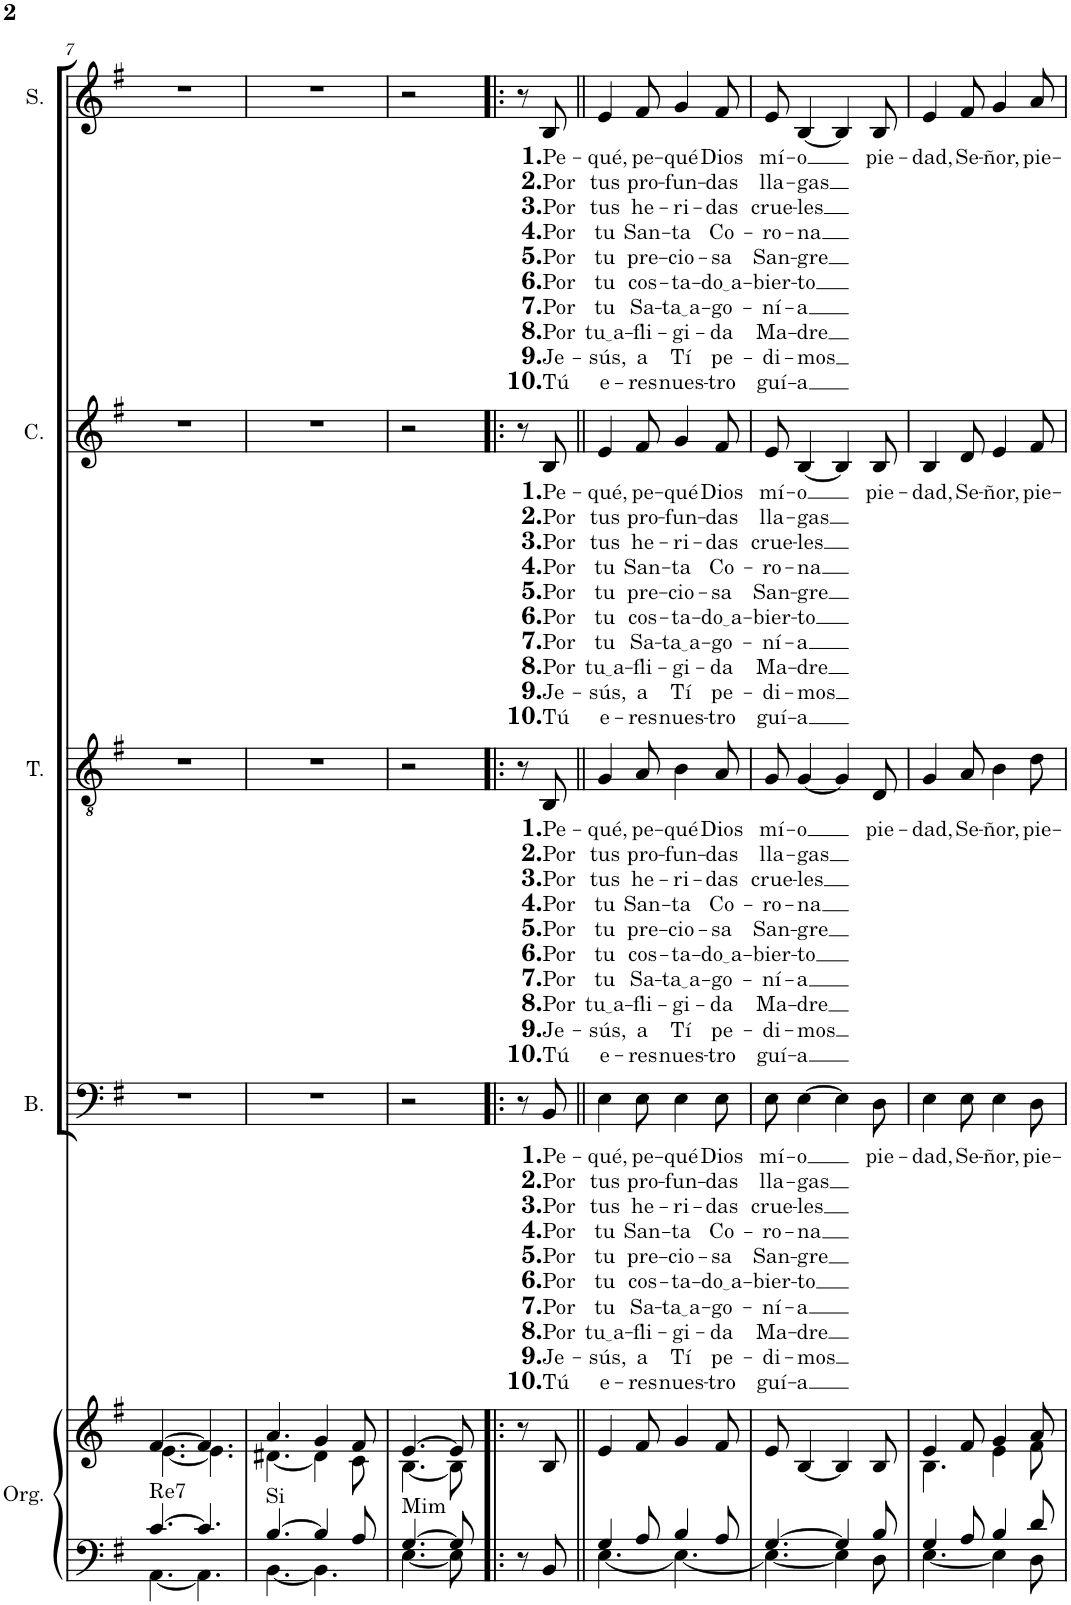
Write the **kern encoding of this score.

**kern	**kern	**harte	**kern	**text	**text	**text	**text	**text	**text	**text	**text	**text	**text	**kern	**text	**text	**text	**text	**text	**text	**text	**text	**text	**text	**kern	**text	**text	**text	**text	**text	**text	**text	**text	**text	**text	**kern	**text	**text	**text	**text	**text	**text	**text	**text	**text	**text
*part5	*part5	*part5	*part4	*part4	*part4	*part4	*part4	*part4	*part4	*part4	*part4	*part4	*part4	*part3	*part3	*part3	*part3	*part3	*part3	*part3	*part3	*part3	*part3	*part3	*part2	*part2	*part2	*part2	*part2	*part2	*part2	*part2	*part2	*part2	*part2	*part1	*part1	*part1	*part1	*part1	*part1	*part1	*part1	*part1	*part1	*part1
*staff6	*staff5	*	*staff4	*staff4	*staff4	*staff4	*staff4	*staff4	*staff4	*staff4	*staff4	*staff4	*staff4	*staff3	*staff3	*staff3	*staff3	*staff3	*staff3	*staff3	*staff3	*staff3	*staff3	*staff3	*staff2	*staff2	*staff2	*staff2	*staff2	*staff2	*staff2	*staff2	*staff2	*staff2	*staff2	*staff1	*staff1	*staff1	*staff1	*staff1	*staff1	*staff1	*staff1	*staff1	*staff1	*staff1
*I"Órgano	*	*	*I"Bajo	*	*	*	*	*	*	*	*	*	*	*I"Tenor	*	*	*	*	*	*	*	*	*	*	*I"Contralto	*	*	*	*	*	*	*	*	*	*	*I"Soprano	*	*	*	*	*	*	*	*	*	*
*	*	*	*I'B.	*	*	*	*	*	*	*	*	*	*	*I'T.	*	*	*	*	*	*	*	*	*	*	*I'C.	*	*	*	*	*	*	*	*	*	*	*I'S.	*	*	*	*	*	*	*	*	*	*
!!LO:PB:g=z
*clefF4	*clefG2	*	*clefF4	*	*	*	*	*	*	*	*	*	*	*clefGv2	*	*	*	*	*	*	*	*	*	*	*clefG2	*	*	*	*	*	*	*	*	*	*	*clefG2	*	*	*	*	*	*	*	*	*	*
*k[f#]	*k[f#]	*	*k[f#]	*	*	*	*	*	*	*	*	*	*	*k[f#]	*	*	*	*	*	*	*	*	*	*	*k[f#]	*	*	*	*	*	*	*	*	*	*	*k[f#]	*	*	*	*	*	*	*	*	*	*
*M6/8	*M6/8	*	*M6/8	*	*	*	*	*	*	*	*	*	*	*M6/8	*	*	*	*	*	*	*	*	*	*	*M6/8	*	*	*	*	*	*	*	*	*	*	*M6/8	*	*	*	*	*	*	*	*	*	*
=7	=7	=7	=7	=7	=7	=7	=7	=7	=7	=7	=7	=7	=7	=7	=7	=7	=7	=7	=7	=7	=7	=7	=7	=7	=7	=7	=7	=7	=7	=7	=7	=7	=7	=7	=7	=7	=7	=7	=7	=7	=7	=7	=7	=7	=7	=7
*^	*^	*	*	*	*	*	*	*	*	*	*	*	*	*	*	*	*	*	*	*	*	*	*	*	*	*	*	*	*	*	*	*	*	*	*	*	*	*	*	*	*	*	*	*	*	*
!	!	!	!	!LO:H:kt=Re7	!	!	!	!	!	!	!	!	!	!	!	!	!	!	!	!	!	!	!	!	!	!	!	!	!	!	!	!	!	!	!	!	!	!	!	!	!	!	!	!	!	!	!	!
[4.c/	[4.AA\	[4.f#/	[4.e\	N	2.r	.	.	.	.	.	.	.	.	.	.	2.r	.	.	.	.	.	.	.	.	.	.	2.r	.	.	.	.	.	.	.	.	.	.	2.r	.	.	.	.	.	.	.	.	.	.
4.c/]	4.AA\]	4.f#/]	4.e\]	.	.	.	.	.	.	.	.	.	.	.	.	.	.	.	.	.	.	.	.	.	.	.	.	.	.	.	.	.	.	.	.	.	.	.	.	.	.	.	.	.	.	.	.	.
=8	=8	=8	=8	=8	=8	=8	=8	=8	=8	=8	=8	=8	=8	=8	=8	=8	=8	=8	=8	=8	=8	=8	=8	=8	=8	=8	=8	=8	=8	=8	=8	=8	=8	=8	=8	=8	=8	=8	=8	=8	=8	=8	=8	=8	=8	=8	=8	=8
!	!	!	!	!LO:H:kt=Si	!	!	!	!	!	!	!	!	!	!	!	!	!	!	!	!	!	!	!	!	!	!	!	!	!	!	!	!	!	!	!	!	!	!	!	!	!	!	!	!	!	!	!	!
[4.B/	[4.BB\	4.a/	[4.d#X\	N	2.r	.	.	.	.	.	.	.	.	.	.	2.r	.	.	.	.	.	.	.	.	.	.	2.r	.	.	.	.	.	.	.	.	.	.	2.r	.	.	.	.	.	.	.	.	.	.
4B/]	4.BB\]	4g/	4d#\]	.	.	.	.	.	.	.	.	.	.	.	.	.	.	.	.	.	.	.	.	.	.	.	.	.	.	.	.	.	.	.	.	.	.	.	.	.	.	.	.	.	.	.	.	.
8A/	.	8f#/	8c\	.	.	.	.	.	.	.	.	.	.	.	.	.	.	.	.	.	.	.	.	.	.	.	.	.	.	.	.	.	.	.	.	.	.	.	.	.	.	.	.	.	.	.	.	.
=9	=9	=9	=9	=9	=9	=9	=9	=9	=9	=9	=9	=9	=9	=9	=9	=9	=9	=9	=9	=9	=9	=9	=9	=9	=9	=9	=9	=9	=9	=9	=9	=9	=9	=9	=9	=9	=9	=9	=9	=9	=9	=9	=9	=9	=9	=9	=9	=9
!	!	!	!	!LO:H:kt=Mim	!	!	!	!	!	!	!	!	!	!	!	!	!	!	!	!	!	!	!	!	!	!	!	!	!	!	!	!	!	!	!	!	!	!	!	!	!	!	!	!	!	!	!	!
[4.G/	[4.E\	[4.e/	[4.B\	N	2r	.	.	.	.	.	.	.	.	.	.	2r	.	.	.	.	.	.	.	.	.	.	2r	.	.	.	.	.	.	.	.	.	.	2r	.	.	.	.	.	.	.	.	.	.
8G/]	8E\]	8e/]	8B\]	.	.	.	.	.	.	.	.	.	.	.	.	.	.	.	.	.	.	.	.	.	.	.	.	.	.	.	.	.	.	.	.	.	.	.	.	.	.	.	.	.	.	.	.	.
*v	*v	*	*	*	*	*	*	*	*	*	*	*	*	*	*	*	*	*	*	*	*	*	*	*	*	*	*	*	*	*	*	*	*	*	*	*	*	*	*	*	*	*	*	*	*	*	*	*
*	*v	*v	*	*	*	*	*	*	*	*	*	*	*	*	*	*	*	*	*	*	*	*	*	*	*	*	*	*	*	*	*	*	*	*	*	*	*	*	*	*	*	*	*	*	*	*	*
=10!|:	=10!|:	=10!|:	=10!|:	=10!|:	=10!|:	=10!|:	=10!|:	=10!|:	=10!|:	=10!|:	=10!|:	=10!|:	=10!|:	=10!|:	=10!|:	=10!|:	=10!|:	=10!|:	=10!|:	=10!|:	=10!|:	=10!|:	=10!|:	=10!|:	=10!|:	=10!|:	=10!|:	=10!|:	=10!|:	=10!|:	=10!|:	=10!|:	=10!|:	=10!|:	=10!|:	=10!|:	=10!|:	=10!|:	=10!|:	=10!|:	=10!|:	=10!|:	=10!|:	=10!|:	=10!|:	=10!|:
8r	8r	.	8r	.	.	.	.	.	.	.	.	.	.	8r	.	.	.	.	.	.	.	.	.	.	8r	.	.	.	.	.	.	.	.	.	.	8r	.	.	.	.	.	.	.	.	.	.
!	!	!	!	!LO:LY:b	!LO:LY:b	!LO:LY:b	!LO:LY:b	!LO:LY:b	!LO:LY:b	!LO:LY:b	!LO:LY:b	!LO:LY:b	!LO:LY:b	!	!LO:LY:b	!LO:LY:b	!LO:LY:b	!LO:LY:b	!LO:LY:b	!LO:LY:b	!LO:LY:b	!LO:LY:b	!LO:LY:b	!LO:LY:b	!	!LO:LY:b	!LO:LY:b	!LO:LY:b	!LO:LY:b	!LO:LY:b	!LO:LY:b	!LO:LY:b	!LO:LY:b	!LO:LY:b	!LO:LY:b	!	!LO:LY:b	!LO:LY:b	!LO:LY:b	!LO:LY:b	!LO:LY:b	!LO:LY:b	!LO:LY:b	!LO:LY:b	!LO:LY:b	!LO:LY:b
8BB/	8B/	.	8BB/	1. Pe	2. Por	3. Por	4. Por	5. Por	6. Por	7. Por	8. Por	9. Je	10. Tú	8BB/	1. Pe	2. Por	3. Por	4. Por	5. Por	6. Por	7. Por	8. Por	9. Je	10. Tú	8B/	1. Pe	2. Por	3. Por	4. Por	5. Por	6. Por	7. Por	8. Por	9. Je	10. Tú	8B/	1. Pe	2. Por	3. Por	4. Por	5. Por	6. Por	7. Por	8. Por	9. Je	10. Tú
=11||	=11||	=11||	=11||	=11||	=11||	=11||	=11||	=11||	=11||	=11||	=11||	=11||	=11||	=11||	=11||	=11||	=11||	=11||	=11||	=11||	=11||	=11||	=11||	=11||	=11||	=11||	=11||	=11||	=11||	=11||	=11||	=11||	=11||	=11||	=11||	=11||	=11||	=11||	=11||	=11||	=11||	=11||	=11||	=11||	=11||	=11||
*^	*	*	*	*	*	*	*	*	*	*	*	*	*	*	*	*	*	*	*	*	*	*	*	*	*	*	*	*	*	*	*	*	*	*	*	*	*	*	*	*	*	*	*	*	*	*
!	!	!	!	!	!LO:LY:b	!LO:LY:b	!LO:LY:b	!LO:LY:b	!LO:LY:b	!LO:LY:b	!LO:LY:b	!LO:LY:b	!LO:LY:b	!LO:LY:b	!	!LO:LY:b	!LO:LY:b	!LO:LY:b	!LO:LY:b	!LO:LY:b	!LO:LY:b	!LO:LY:b	!LO:LY:b	!LO:LY:b	!LO:LY:b	!	!LO:LY:b	!LO:LY:b	!LO:LY:b	!LO:LY:b	!LO:LY:b	!LO:LY:b	!LO:LY:b	!LO:LY:b	!LO:LY:b	!LO:LY:b	!	!LO:LY:b	!LO:LY:b	!LO:LY:b	!LO:LY:b	!LO:LY:b	!LO:LY:b	!LO:LY:b	!LO:LY:b	!LO:LY:b	!LO:LY:b
4G/	[4.E\	4e/	.	4E\	-qué,	tus	tus	tu	tu	tu	tu	tu a	-sús,	e-	4G/	-qué,	tus	tus	tu	tu	tu	tu	tu a	-sús,	e-	4e/	-qué,	tus	tus	tu	tu	tu	tu	tu a	-sús,	e-	4e/	-qué,	tus	tus	tu	tu	tu	tu	tu a	-sús,	e-
!	!	!	!	!	!LO:LY:b	!LO:LY:b	!LO:LY:b	!LO:LY:b	!LO:LY:b	!LO:LY:b	!LO:LY:b	!LO:LY:b	!LO:LY:b	!LO:LY:b	!	!LO:LY:b	!LO:LY:b	!LO:LY:b	!LO:LY:b	!LO:LY:b	!LO:LY:b	!LO:LY:b	!LO:LY:b	!LO:LY:b	!LO:LY:b	!	!LO:LY:b	!LO:LY:b	!LO:LY:b	!LO:LY:b	!LO:LY:b	!LO:LY:b	!LO:LY:b	!LO:LY:b	!LO:LY:b	!LO:LY:b	!	!LO:LY:b	!LO:LY:b	!LO:LY:b	!LO:LY:b	!LO:LY:b	!LO:LY:b	!LO:LY:b	!LO:LY:b	!LO:LY:b	!LO:LY:b
8A/	.	8f#/	.	8E\	pe-	pro-	he-	San-	pre-	cos-	Sa-	-fli-	a	-res	8A/	pe-	pro-	he-	San-	pre-	cos-	Sa-	-fli-	a	-res	8f#/	pe-	pro-	he-	San-	pre-	cos-	Sa-	-fli-	a	-res	8f#/	pe-	pro-	he-	San-	pre-	cos-	Sa-	-fli-	a	-res
!	!	!	!	!	!LO:LY:b	!LO:LY:b	!LO:LY:b	!LO:LY:b	!LO:LY:b	!LO:LY:b	!LO:LY:b	!LO:LY:b	!LO:LY:b	!LO:LY:b	!	!LO:LY:b	!LO:LY:b	!LO:LY:b	!LO:LY:b	!LO:LY:b	!LO:LY:b	!LO:LY:b	!LO:LY:b	!LO:LY:b	!LO:LY:b	!	!LO:LY:b	!LO:LY:b	!LO:LY:b	!LO:LY:b	!LO:LY:b	!LO:LY:b	!LO:LY:b	!LO:LY:b	!LO:LY:b	!LO:LY:b	!	!LO:LY:b	!LO:LY:b	!LO:LY:b	!LO:LY:b	!LO:LY:b	!LO:LY:b	!LO:LY:b	!LO:LY:b	!LO:LY:b	!LO:LY:b
4B/	4.E\_	4g/	.	4E\	-qué	-fun-	-ri-	-ta	-cio-	-ta-	ta a	-gi-	Tí	nues-	4B\	-qué	-fun-	-ri-	-ta	-cio-	-ta-	ta a	-gi-	Tí	nues-	4g/	-qué	-fun-	-ri-	-ta	-cio-	-ta-	ta a	-gi-	Tí	nues-	4g/	-qué	-fun-	-ri-	-ta	-cio-	-ta-	ta a	-gi-	Tí	nues-
!	!	!	!	!	!LO:LY:b	!LO:LY:b	!LO:LY:b	!LO:LY:b	!LO:LY:b	!LO:LY:b	!LO:LY:b	!LO:LY:b	!LO:LY:b	!LO:LY:b	!	!LO:LY:b	!LO:LY:b	!LO:LY:b	!LO:LY:b	!LO:LY:b	!LO:LY:b	!LO:LY:b	!LO:LY:b	!LO:LY:b	!LO:LY:b	!	!LO:LY:b	!LO:LY:b	!LO:LY:b	!LO:LY:b	!LO:LY:b	!LO:LY:b	!LO:LY:b	!LO:LY:b	!LO:LY:b	!LO:LY:b	!	!LO:LY:b	!LO:LY:b	!LO:LY:b	!LO:LY:b	!LO:LY:b	!LO:LY:b	!LO:LY:b	!LO:LY:b	!LO:LY:b	!LO:LY:b
8A/	.	8f#/	.	8E\	Dios	-das	-das	Co-	-sa	do a	-go-	-da	pe-	-tro	8A/	Dios	-das	-das	Co-	-sa	do a	-go-	-da	pe-	-tro	8f#/	Dios	-das	-das	Co-	-sa	do a	-go-	-da	pe-	-tro	8f#/	Dios	-das	-das	Co-	-sa	do a	-go-	-da	pe-	-tro
=12	=12	=12	=12	=12	=12	=12	=12	=12	=12	=12	=12	=12	=12	=12	=12	=12	=12	=12	=12	=12	=12	=12	=12	=12	=12	=12	=12	=12	=12	=12	=12	=12	=12	=12	=12	=12	=12	=12	=12	=12	=12	=12	=12	=12	=12	=12	=12
!	!	!	!	!	!LO:LY:b	!LO:LY:b	!LO:LY:b	!LO:LY:b	!LO:LY:b	!LO:LY:b	!LO:LY:b	!LO:LY:b	!LO:LY:b	!LO:LY:b	!	!LO:LY:b	!LO:LY:b	!LO:LY:b	!LO:LY:b	!LO:LY:b	!LO:LY:b	!LO:LY:b	!LO:LY:b	!LO:LY:b	!LO:LY:b	!	!LO:LY:b	!LO:LY:b	!LO:LY:b	!LO:LY:b	!LO:LY:b	!LO:LY:b	!LO:LY:b	!LO:LY:b	!LO:LY:b	!LO:LY:b	!	!LO:LY:b	!LO:LY:b	!LO:LY:b	!LO:LY:b	!LO:LY:b	!LO:LY:b	!LO:LY:b	!LO:LY:b	!LO:LY:b	!LO:LY:b
[4.G/	4.E\_	8e/	.	8E\	mí-	lla-	crue-	-ro-	San-	-bier-	-ní-	Ma-	-di-	guí-	8G/	mí-	lla-	crue-	-ro-	San-	-bier-	-ní-	Ma-	-di-	guí-	8e/	mí-	lla-	crue-	-ro-	San-	-bier-	-ní-	Ma-	-di-	guí-	8e/	mí-	lla-	crue-	-ro-	San-	-bier-	-ní-	Ma-	-di-	guí-
!	!	!	!	!	!LO:LY:b	!LO:LY:b	!LO:LY:b	!LO:LY:b	!LO:LY:b	!LO:LY:b	!LO:LY:b	!LO:LY:b	!LO:LY:b	!LO:LY:b	!	!LO:LY:b	!LO:LY:b	!LO:LY:b	!LO:LY:b	!LO:LY:b	!LO:LY:b	!LO:LY:b	!LO:LY:b	!LO:LY:b	!LO:LY:b	!	!LO:LY:b	!LO:LY:b	!LO:LY:b	!LO:LY:b	!LO:LY:b	!LO:LY:b	!LO:LY:b	!LO:LY:b	!LO:LY:b	!LO:LY:b	!	!LO:LY:b	!LO:LY:b	!LO:LY:b	!LO:LY:b	!LO:LY:b	!LO:LY:b	!LO:LY:b	!LO:LY:b	!LO:LY:b	!LO:LY:b
.	.	[4B/	.	[4E\	-o	-gas	-les	-na	-gre	-to	-a	-dre	-mos	-a	[4G/	-o	-gas	-les	-na	-gre	-to	-a	-dre	-mos	-a	[4B/	-o	-gas	-les	-na	-gre	-to	-a	-dre	-mos	-a	[4B/	-o	-gas	-les	-na	-gre	-to	-a	-dre	-mos	-a
4G/]	4E\]	4B/]	.	4E\]	.	.	.	.	.	.	.	.	.	.	4G/]	.	.	.	.	.	.	.	.	.	.	4B/]	.	.	.	.	.	.	.	.	.	.	4B/]	.	.	.	.	.	.	.	.	.	.
!	!	!	!	!	!LO:LY:b	!	!	!	!	!	!	!	!	!	!	!LO:LY:b	!	!	!	!	!	!	!	!	!	!	!LO:LY:b	!	!	!	!	!	!	!	!	!	!	!LO:LY:b	!	!	!	!	!	!	!	!	!
8B/	8D\	8B/	.	8D\	pie-	.	.	.	.	.	.	.	.	.	8D/	pie-	.	.	.	.	.	.	.	.	.	8B/	pie-	.	.	.	.	.	.	.	.	.	8B/	pie-	.	.	.	.	.	.	.	.	.
=13	=13	=13	=13	=13	=13	=13	=13	=13	=13	=13	=13	=13	=13	=13	=13	=13	=13	=13	=13	=13	=13	=13	=13	=13	=13	=13	=13	=13	=13	=13	=13	=13	=13	=13	=13	=13	=13	=13	=13	=13	=13	=13	=13	=13	=13	=13	=13
*	*	*^	*	*	*	*	*	*	*	*	*	*	*	*	*	*	*	*	*	*	*	*	*	*	*	*	*	*	*	*	*	*	*	*	*	*	*	*	*	*	*	*	*	*	*	*	*
!	!	!	!	!	!	!LO:LY:b	!	!	!	!	!	!	!	!	!	!	!LO:LY:b	!	!	!	!	!	!	!	!	!	!	!LO:LY:b	!	!	!	!	!	!	!	!	!	!	!LO:LY:b	!	!	!	!	!	!	!	!	!
4G/	[4.E\	4e/	4.B\	.	4E\	-dad,	.	.	.	.	.	.	.	.	.	4G/	-dad,	.	.	.	.	.	.	.	.	.	4B/	-dad,	.	.	.	.	.	.	.	.	.	4e/	-dad,	.	.	.	.	.	.	.	.	.
!	!	!	!	!	!	!LO:LY:b	!	!	!	!	!	!	!	!	!	!	!LO:LY:b	!	!	!	!	!	!	!	!	!	!	!LO:LY:b	!	!	!	!	!	!	!	!	!	!	!LO:LY:b	!	!	!	!	!	!	!	!	!
8A/	.	8f#/	.	.	8E\	Se-	.	.	.	.	.	.	.	.	.	8A/	Se-	.	.	.	.	.	.	.	.	.	8d/	Se-	.	.	.	.	.	.	.	.	.	8f#/	Se-	.	.	.	.	.	.	.	.	.
!	!	!	!	!	!	!LO:LY:b	!	!	!	!	!	!	!	!	!	!	!LO:LY:b	!	!	!	!	!	!	!	!	!	!	!LO:LY:b	!	!	!	!	!	!	!	!	!	!	!LO:LY:b	!	!	!	!	!	!	!	!	!
4B/	4E\]	4g/	4e\	.	4E\	-ñor,	.	.	.	.	.	.	.	.	.	4B\	-ñor,	.	.	.	.	.	.	.	.	.	4e/	-ñor,	.	.	.	.	.	.	.	.	.	4g/	-ñor,	.	.	.	.	.	.	.	.	.
!	!	!	!	!	!	!LO:LY:b	!	!	!	!	!	!	!	!	!	!	!LO:LY:b	!	!	!	!	!	!	!	!	!	!	!LO:LY:b	!	!	!	!	!	!	!	!	!	!	!LO:LY:b	!	!	!	!	!	!	!	!	!
8d/	8D\	8a/	8f#\	.	8D\	pie-	.	.	.	.	.	.	.	.	.	8d\	pie-	.	.	.	.	.	.	.	.	.	8f#/	pie-	.	.	.	.	.	.	.	.	.	8a/	pie-	.	.	.	.	.	.	.	.	.
*v	*v	*	*	*	*	*	*	*	*	*	*	*	*	*	*	*	*	*	*	*	*	*	*	*	*	*	*	*	*	*	*	*	*	*	*	*	*	*	*	*	*	*	*	*	*	*	*	*
*	*v	*v	*	*	*	*	*	*	*	*	*	*	*	*	*	*	*	*	*	*	*	*	*	*	*	*	*	*	*	*	*	*	*	*	*	*	*	*	*	*	*	*	*	*	*	*	*
=	=	=	=	=	=	=	=	=	=	=	=	=	=	=	=	=	=	=	=	=	=	=	=	=	=	=	=	=	=	=	=	=	=	=	=	=	=	=	=	=	=	=	=	=	=	=
*-	*-	*-	*-	*-	*-	*-	*-	*-	*-	*-	*-	*-	*-	*-	*-	*-	*-	*-	*-	*-	*-	*-	*-	*-	*-	*-	*-	*-	*-	*-	*-	*-	*-	*-	*-	*-	*-	*-	*-	*-	*-	*-	*-	*-	*-	*-
